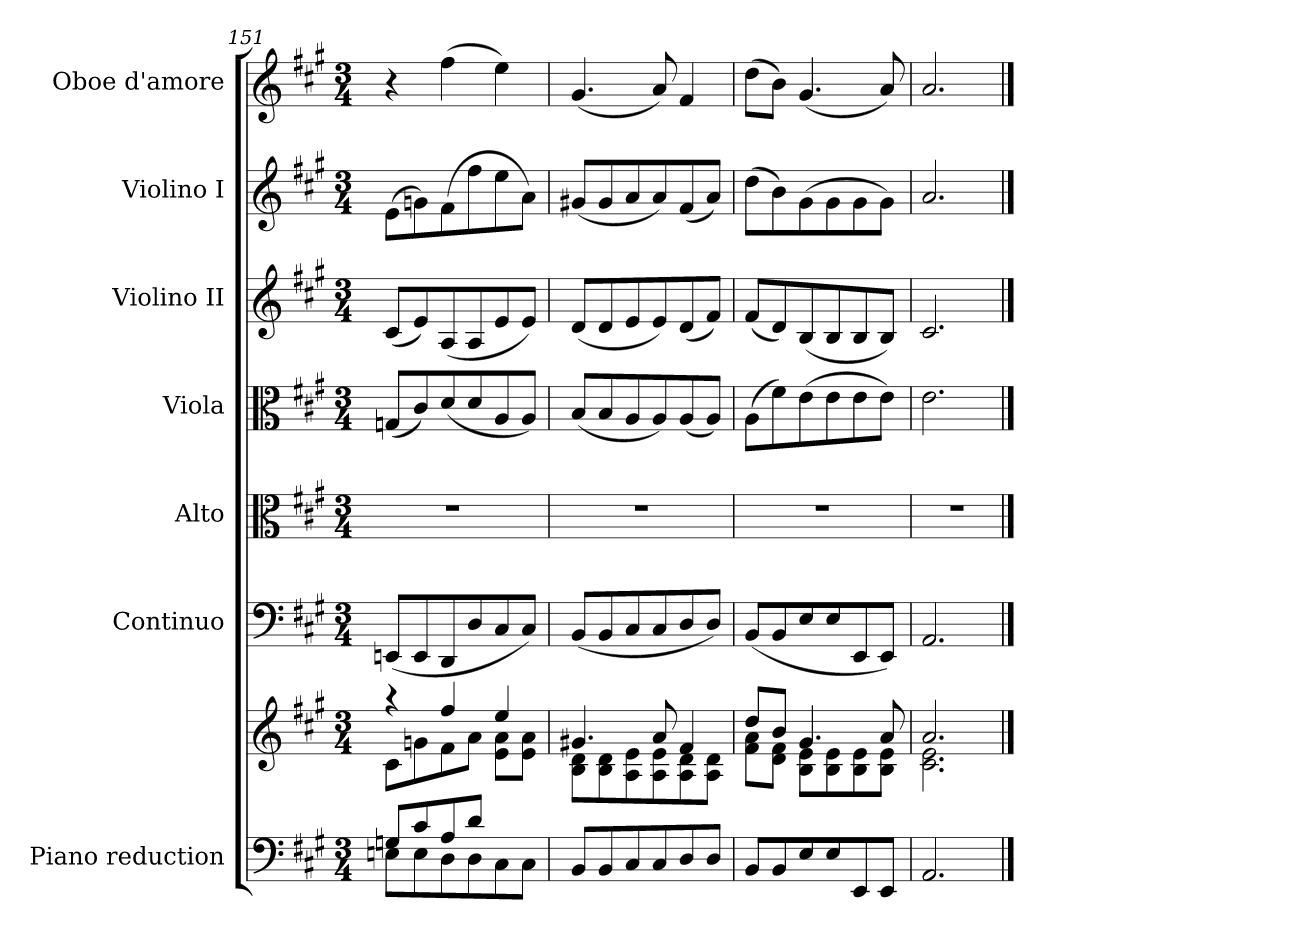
**kern	**kern	**kern	**kern	**kern	**kern	**kern	**kern
*part7	*part7	*part6	*part5	*part4	*part3	*part2	*part1
*staff8	*staff7	*staff6	*staff5	*staff4	*staff3	*staff2	*staff1
*I"Piano reduction	*	*I"Continuo	*I"Alto	*I"Viola	*I"Violino II	*I"Violino I	*I"Oboe d'amore
*I'Pno	*	*	*	*I'Vla	*I'Vln	*I'Vln	*I'Ob
*clefF4	*clefG2	*clefF4	*clefC3	*clefC3	*clefG2	*clefG2	*clefG2
*k[f#c#g#]	*k[f#c#g#]	*k[f#c#g#]	*k[f#c#g#]	*k[f#c#g#]	*k[f#c#g#]	*k[f#c#g#]	*k[f#c#g#]
*M3/4	*M3/4	*M3/4	*M3/4	*M3/4	*M3/4	*M3/4	*M3/4
=151	=151	=151	=151	=151	=151	=151	=151
*^	*^	*	*	*	*	*	*
8Gn/L	8En\L	4r	8c#\L	(<8EEn/L	2.r	(<8Gn/L	(<8c#/L	(>8e\L	4r
8c#/	8E\	.	8gn\	8EE/	.	8c#/)	8e/)	8gn\)	.
8A/	8D\	4ff#/	8f#\	8DD/	.	(<8d/	(<8A/	(>8f#\	(>4ff#\
8d/J	8D\	.	8a\J	8D/	.	8d/	8A/	8ff#\	.
4ryy	8C#\	4ee/	8e\ 8a\L	8C#/	.	8A/	8e/	8ee\	4ee\)
.	8C#\J	.	8e\ 8a\J	8C#/J)	.	8A/J)	8e/J)	8a\J)	.
*v	*v	*	*	*	*	*	*	*	*
=152	=152	=152	=152	=152	=152	=152	=152	=152
8BB/L	4.g#X/	8B\ 8d\L	(<8BB/L	2.r	(<8B/L	(<8d/L	(<8g#X/L	(<4.g#/
8BB/	.	8B\ 8d\	8BB/	.	8B/	8d/	8g#/	.
8C#/	.	8A\ 8e\	8C#/	.	8A/	8e/	8a/	.
8C#/	8a/	8A\ 8e\	8C#/	.	8A/)	8e/)	8a/)	8a/)
8D/	4f#/	8A\ 8d\	8D/	.	(<8A/	(<8d/	(<8f#/	4f#/
8D/J	.	8A\ 8d\J	8D/J)	.	8A/J)	8f#/J)	8a/J)	.
=153	=153	=153	=153	=153	=153	=153	=153	=153
8BB/L	8dd/L	8f#\ 8a\L	(<8BB/L	2.r	(>8A\L	(<8f#/L	(>8dd\L	(>8dd\L
8BB/	8b/J	8d\ 8f#\J	8BB/	.	8f#\)	8d/)	8b\)	8b\J)
8E/	4.g#/	8B\ 8e\L	8E/	.	(>8e\	(<8B/	(>8g#\	(<4.g#/
8E/	.	8B\ 8e\	8E/	.	8e\	8B/	8g#\	.
8EE/	.	8B\ 8e\	8EE/	.	8e\	8B/	8g#\	.
8EE/J	8a/	8B\ 8e\J	8EE/J)	.	8e\J)	8B/J)	8g#\J)	8a/)
=154	=154	=154	=154	=154	=154	=154	=154	=154
2.AA/	2.a/	2.c#\ 2.e\	2.AA/	2.r	2.e\	2.c#/	2.a/	2.a/
*	*v	*v	*	*	*	*	*	*
==	==	==	==	==	==	==	==
*-	*-	*-	*-	*-	*-	*-	*-
